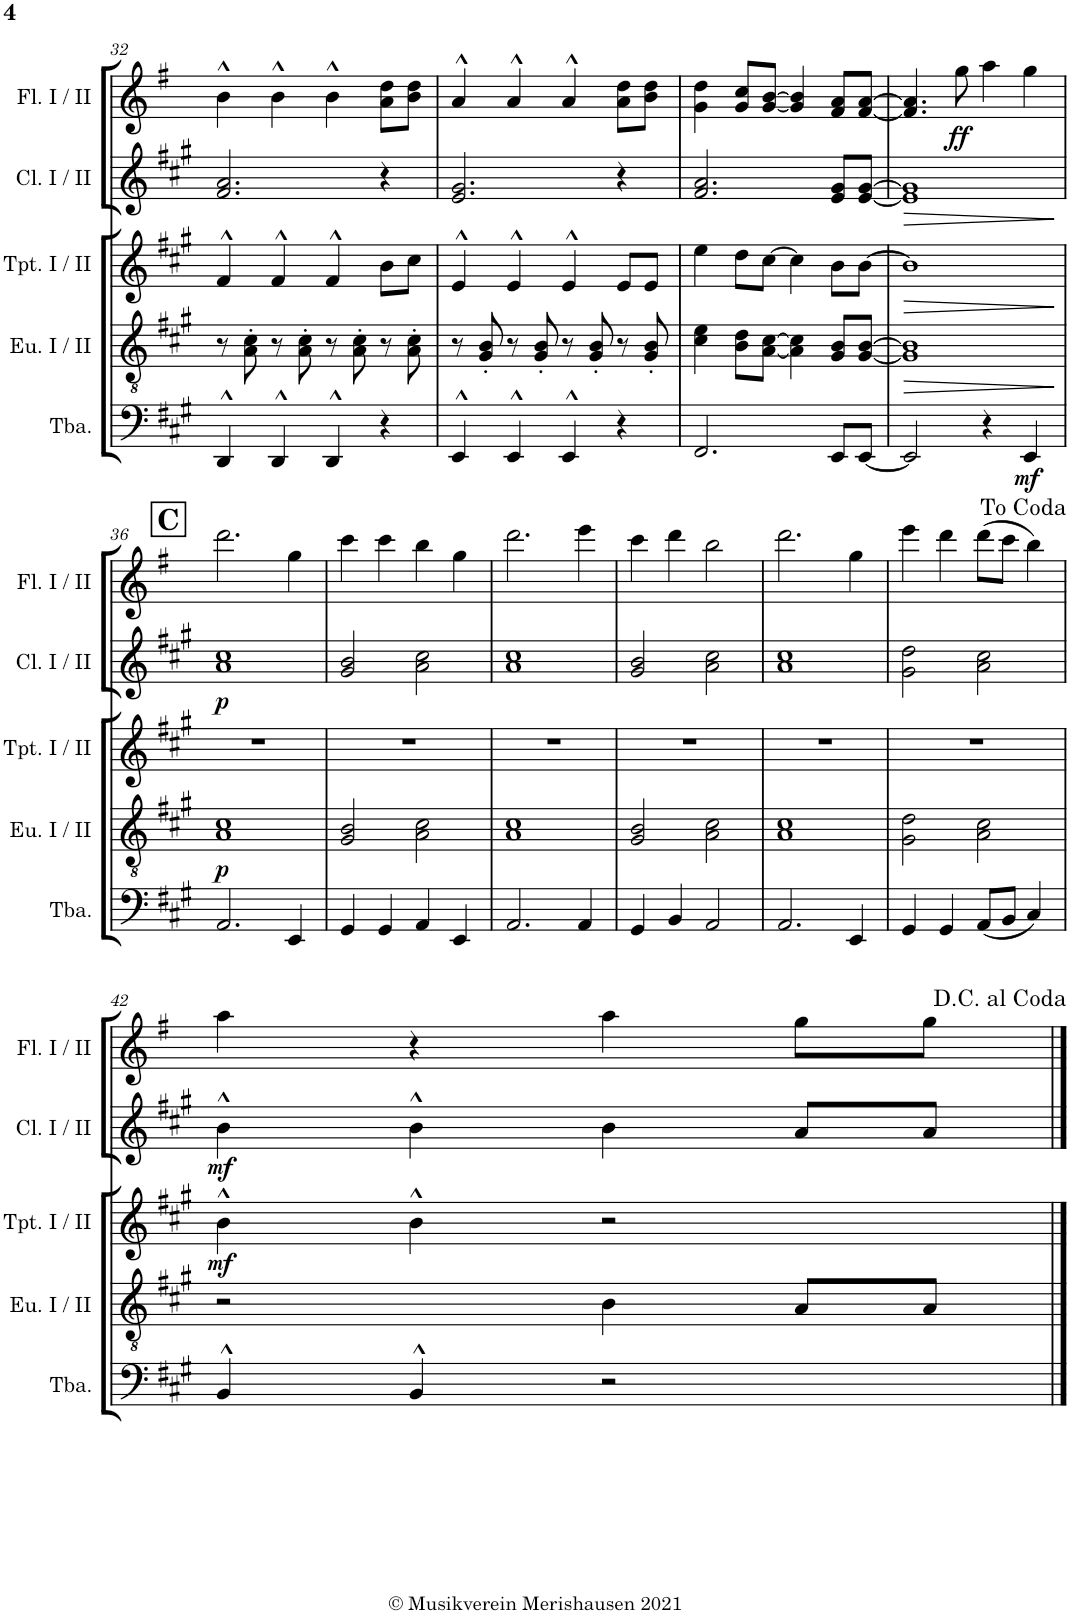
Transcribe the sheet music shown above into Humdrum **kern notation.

**kern	**dynam	**kern	**dynam	**kern	**dynam	**kern	**dynam	**kern	**dynam
*part5	*part5	*part4	*part4	*part3	*part3	*part2	*part2	*part1	*part1
*staff5	*staff5	*staff4	*staff4	*staff3	*staff3	*staff2	*staff2	*staff1	*staff1
*I"Tuba	*	*I"Bb Euphonium I / II	*	*I"Bb Trumpet I / II	*	*I"Bb Clarinet I / II	*	*I"Flute I / II	*
*I'Tba.	*	*I'Eu. I / II	*	*I'Tpt. I / II	*	*I'Cl. I / II	*	*I'Fl. I / II	*
!!LO:PB:g=z
*clefF4	*	*clefGv2	*	*clefG2	*	*clefG2	*	*clefG2	*
*Trd1c2	*	*Trd1c2	*	*Trd1c2	*	*Trd1c2	*	*	*
*k[f#c#g#]	*	*k[f#c#g#]	*	*k[f#c#g#]	*	*k[f#c#g#]	*	*k[f#]	*
*M4/4	*	*M4/4	*	*M4/4	*	*M4/4	*	*M4/4	*
=32	=32	=32	=32	=32	=32	=32	=32	=32	=32
4DD^^/	.	8r	.	4f#^^/	.	2.f#/ 2.a/	.	4b^^\	.
.	.	8A\' 8c#\'	.	.	.	.	.	.	.
4DD^^/	.	8r	.	4f#^^/	.	.	.	4b^^\	.
.	.	8A\' 8c#\'	.	.	.	.	.	.	.
4DD^^/	.	8r	.	4f#^^/	.	.	.	4b^^\	.
.	.	8A\' 8c#\'	.	.	.	.	.	.	.
4r	.	8r	.	8b\L	.	4r	.	8a\ 8dd\L	.
.	.	8A\' 8c#\'	.	8cc#\J	.	.	.	8b\ 8dd\J	.
=33	=33	=33	=33	=33	=33	=33	=33	=33	=33
4EE^^/	.	8r	.	4e^^/	.	2.e/ 2.g#/	.	4a^^/	.
.	.	8G#/' 8B/'	.	.	.	.	.	.	.
4EE^^/	.	8r	.	4e^^/	.	.	.	4a^^/	.
.	.	8G#/' 8B/'	.	.	.	.	.	.	.
4EE^^/	.	8r	.	4e^^/	.	.	.	4a^^/	.
.	.	8G#/' 8B/'	.	.	.	.	.	.	.
4r	.	8r	.	8e/L	.	4r	.	8a\ 8dd\L	.
.	.	8G#/' 8B/'	.	8e/J	.	.	.	8b\ 8dd\J	.
=34	=34	=34	=34	=34	=34	=34	=34	=34	=34
2.FF#/	.	4c#\ 4e\	.	4ee\	.	2.f#/ 2.a/	.	4g\ 4dd\	.
.	.	8B\ 8d\L	.	8dd\L	.	.	.	8g/ 8cc/L	.
.	.	[8A\ [8c#\J	.	[8cc#\J	.	.	.	[8g/ [8b/J	.
.	.	4A\] 4c#\]	.	4cc#\]	.	.	.	4g/] 4b/]	.
8EE/L	.	8G#/ 8B/L	.	8b\L	.	8e/ 8g#/L	.	8f#/ 8a/L	.
[8EE/J	.	[8G#/ [8B/J	.	[8b\J	.	[8e/ [8g#/J	.	[8f#/ [8a/J	.
=35	=35	=35	=35	=35	=35	=35	=35	=35	=35
!	!	!	!LO:HP:b	!	!LO:HP:b	!	!LO:HP:b	!	!
2EE/]	.	1G#] 1B]	>	1b]	>	1e] 1g#]	>	4.f#/] 4.a/]	.
!	!	!	!	!	!	!	!	!	!LO:DY:b
.	.	.	.	.	.	.	.	8gg\	ff
4r	.	.	.	.	.	.	.	4aa\	.
!	!LO:DY:b	!	!	!	!	!	!	!	!
4EE/	mf	.	.	.	.	.	.	4gg\	.
.	.	.	]	.	]	.	]	.	.
!!LO:LB:g=z
!!LO:REH:place=s1:a:B:cj:fs=14:t=C
=36	=36	=36	=36	=36	=36	=36	=36	=36	=36
!	!	!	!LO:DY:b	!	!	!	!LO:DY:b	!	!
2.AA/	.	1A 1c#	p	1r	.	1a 1cc#	p	2.ddd\	.
4EE/	.	.	.	.	.	.	.	4gg\	.
=37	=37	=37	=37	=37	=37	=37	=37	=37	=37
4GG#/	.	2G#/ 2B/	.	1r	.	2g#/ 2b/	.	4ccc\	.
4GG#/	.	.	.	.	.	.	.	4ccc\	.
4AA/	.	2A\ 2c#\	.	.	.	2a\ 2cc#\	.	4bb\	.
4EE/	.	.	.	.	.	.	.	4gg\	.
=38	=38	=38	=38	=38	=38	=38	=38	=38	=38
2.AA/	.	1A 1c#	.	1r	.	1a 1cc#	.	2.ddd\	.
4AA/	.	.	.	.	.	.	.	4eee\	.
=39	=39	=39	=39	=39	=39	=39	=39	=39	=39
4GG#/	.	2G#/ 2B/	.	1r	.	2g#/ 2b/	.	4ccc\	.
4BB/	.	.	.	.	.	.	.	4ddd\	.
2AA/	.	2A\ 2c#\	.	.	.	2a\ 2cc#\	.	2bb\	.
=40	=40	=40	=40	=40	=40	=40	=40	=40	=40
2.AA/	.	1A 1c#	.	1r	.	1a 1cc#	.	2.ddd\	.
4EE/	.	.	.	.	.	.	.	4gg\	.
=41	=41	=41	=41	=41	=41	=41	=41	=41	=41
4GG#/	.	2G#\ 2d\	.	1r	.	2g#\ 2dd\	.	4eee\	.
4GG#/	.	.	.	.	.	.	.	4ddd\	.
(8AA/L	.	2A\ 2c#\	.	.	.	2a\ 2cc#\	.	(8ddd\L	.
8BB/J	.	.	.	.	.	.	.	8ccc\J	.
4C#/)	.	.	.	.	.	.	.	4bb\)	.
!!LO:LB:g=z
=42	=42	=42	=42	=42	=42	=42	=42	=42	=42
!	!	!	!	!	!LO:DY:b	!	!LO:DY:b	!	!
4BB^^/	.	2r	.	4b^^\	mf	4b^^\	mf	4aa\	.
4BB^^/	.	.	.	4b^^\	.	4b^^\	.	4r	.
2r	.	4B\	.	2r	.	4b\	.	4aa\	.
.	.	8A/L	.	.	.	8a/L	.	8gg\L	.
.	.	8A/J	.	.	.	8a/J	.	8gg\J	.
==	==	==	==	==	==	==	==	==	==
*-	*-	*-	*-	*-	*-	*-	*-	*-	*-
